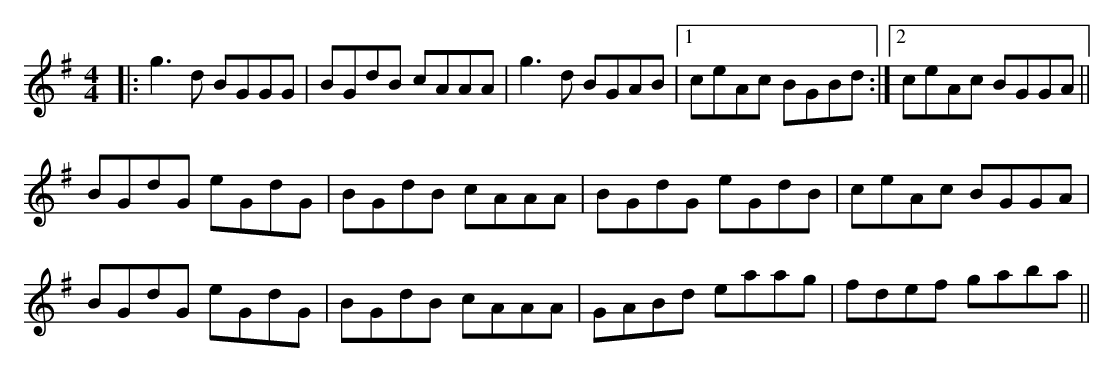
X:1
M:4/4
K:G
|:g3d BGGG|BGdB cAAA|g3d BGAB|1 ceAc BGBd:|2 ceAc BGGA||
BGdG eGdG|BGdB cAAA|BGdG eGdB|ceAc BGGA|
BGdG eGdG|BGdB cAAA|GABd eaag|fdef gaba||
